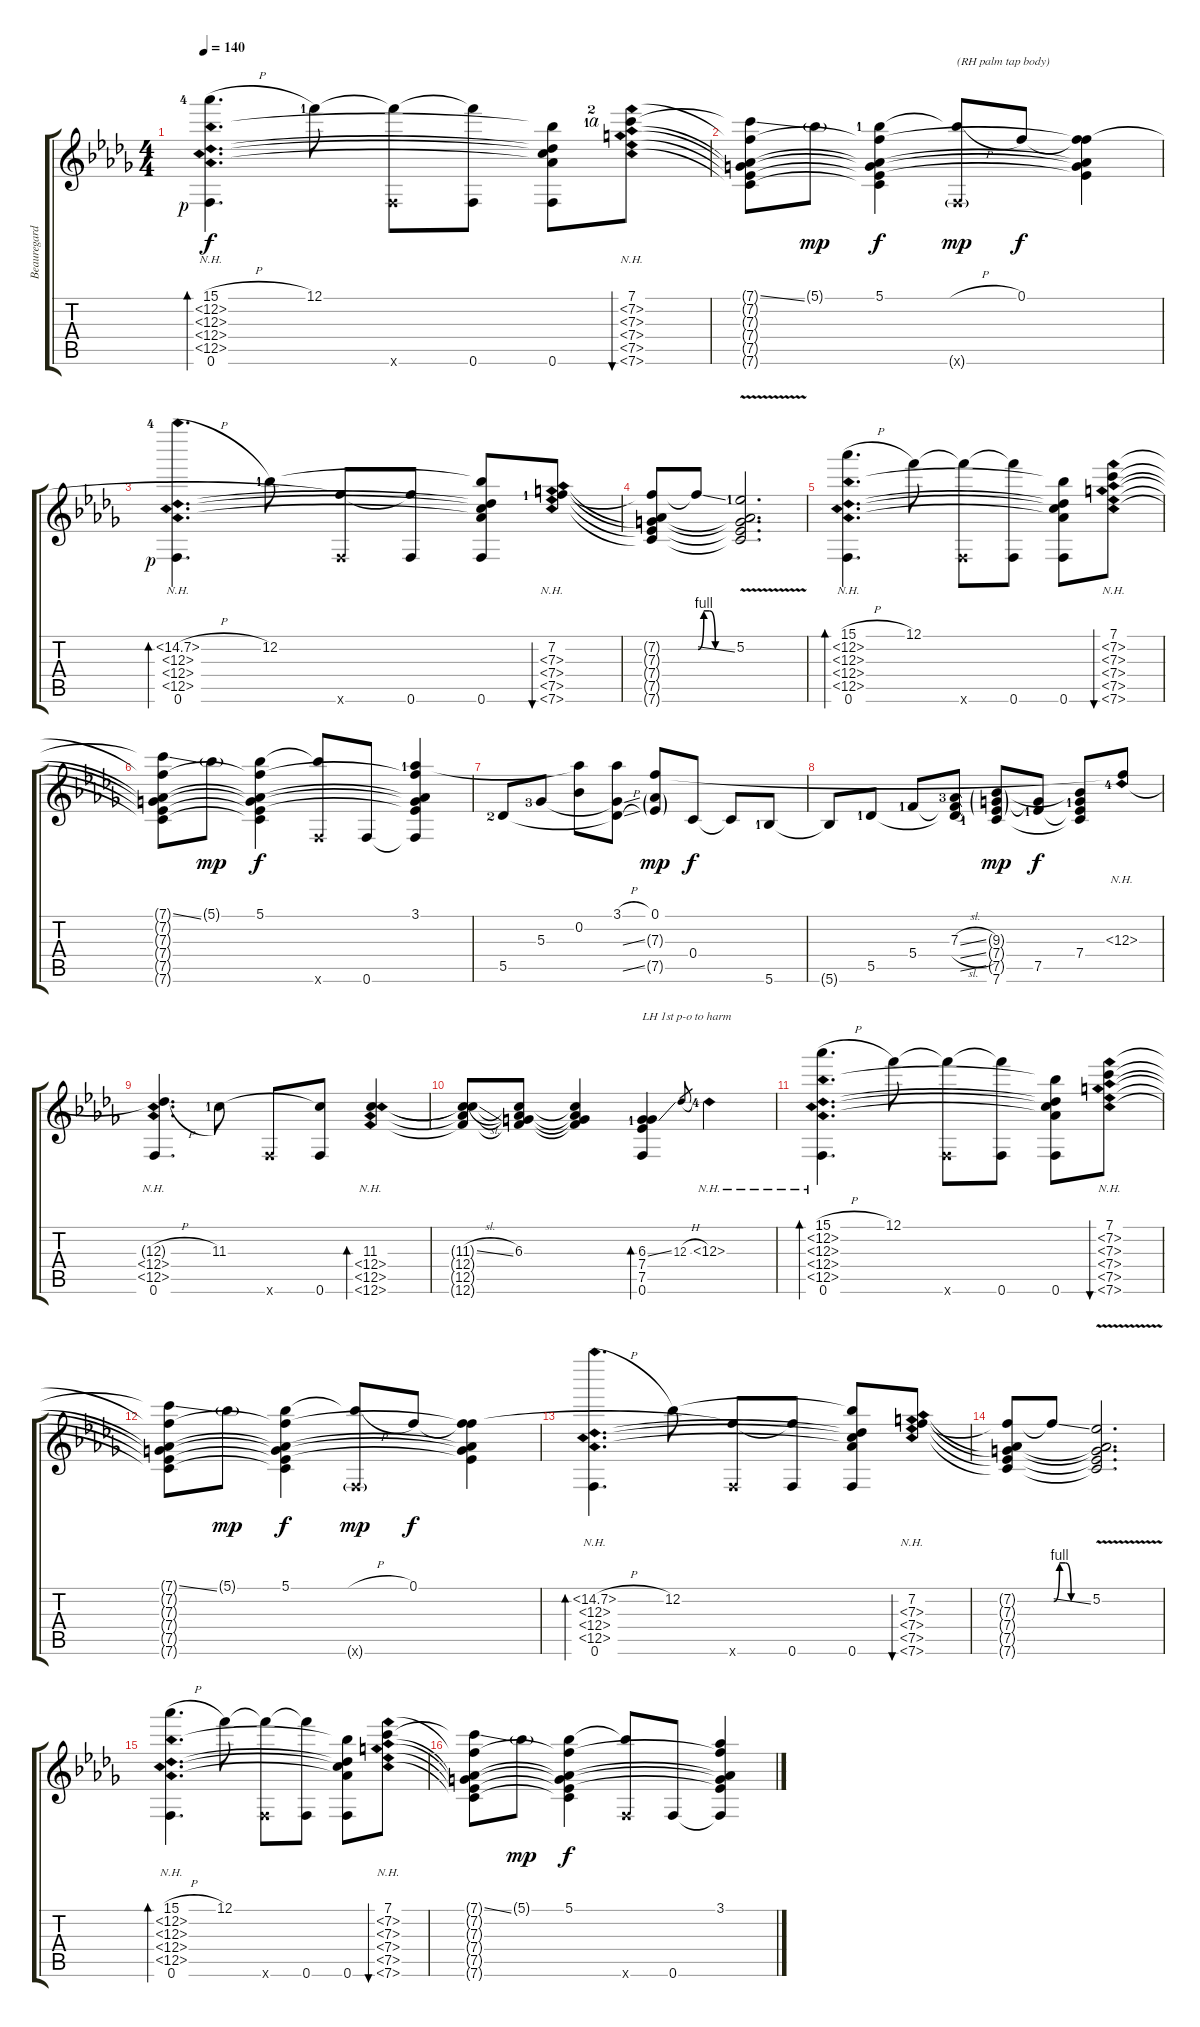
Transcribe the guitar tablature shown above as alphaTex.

\track ("Beauregard SJ guitar" "Beauregard") {instrument acousticguitarsteel}
\staff {score tabs}
\tuning (F4 Bb3 Db3 C3 Ab2 F2) {hide}
\ts (4 4)
\tempo 140
\clef g2
\ks bbminor
(15.1{h lf 5} 12.2{nh} 12.3{nh} 12.4{nh} 12.5{nh} 0.6{rf 1}).4{d bd 60 dy f instrument acousticguitarsteel} 12.1{lf 2}.8 (12.1{t} 0.6{x}).8 (12.1{t} 0.6).8 (12.2{t} 12.3{t} 12.4{t} 12.5{t} 0.6).8 (7.1{lf 2 rf 4} 7.2{nh lf 3} 7.3{nh} 7.4{nh} 7.5{nh} 7.6{nh}).8{bu 60} |
(7.1{ss t} 7.2{t} 7.3{t} 7.4{t} 7.5{t} 7.6{t}).8 5.1{g}.8{dy mp} (5.1{lf 2} 7.2{t} 7.3{t} 7.4{t} 7.5{t} 7.6{t}).4{dy f} (5.1{h t} 0.6{g x}).8{txt "(RH palm tap body)" dy mp} 0.1.8{dy f} (0.1{t} 7.2{t} 7.3{t} 7.4{t} 7.5{t}).4 |
(15.2{nh h lf 5} 12.3{nh} 12.4{nh} 12.5{nh} 0.6{rf 1}).4{d bd 60} 12.2{lf 2}.8 (0.1{t} 0.6{x}).8 (0.1{t} 0.6).8 (12.2{t} 12.3{t} 12.4{t} 12.5{t} 0.6).8 (7.2{lf 2} 7.3{nh} 7.4{nh} 7.5{nh} 7.6{nh}).8{bu 60} |
(7.2{t} 7.3{t} 7.4{t} 7.5{t} 7.6{t}).8 7.2{be (custom 0 0 10 4 20 4 30 0 60 0) ss t}.8 (5.2{v lf 2} 7.3{t} 7.4{t} 7.5{t} 7.6{t}).2{d} |
(15.1{h} 12.2{nh} 12.3{nh} 12.4{nh} 12.5{nh} 0.6).4{d bd 60} 12.1.8 (12.1{t} 0.6{x}).8 (12.1{t} 0.6).8 (12.2{t} 12.3{t} 12.4{t} 12.5{t} 0.6).8 (7.1 7.2{nh} 7.3{nh} 7.4{nh} 7.5{nh} 7.6{nh}).8{bu 60} |
(7.1{ss t} 7.2{t} 7.3{t} 7.4{t} 7.5{t} 7.6{t}).8 5.1{g}.8{dy mp} (5.1 7.2{t} 7.3{t} 7.4{t} 7.5{t} 7.6{t}).4{dy f} (5.1{t} 0.6{x}).8 0.6.8 (3.1{lf 2} 7.2{t} 7.3{t} 7.4{t} 7.5{t} 0.6{t}).4 |
5.5{lf 3}.8 5.3{lf 4}.8 (3.1{t} 0.2).8 (3.1{h} 5.3{sl t} 5.5{sl t}).8 (0.1 7.3{g} 7.5{g}).8{dy mp} 0.4.8{dy f} 0.4{t}.8 5.6{lf 2}.8 |
5.6{t}.8 5.5{lf 2}.8 5.4{lf 2}.8 (7.3{sl lf 4} 5.4{sl t} 5.5{sl t}).8 (9.3{g} 7.4{g} 7.5{g} 7.6{lf 2}).8{dy mp} (7.4{t} 7.5{lf 2}).8{dy f} (9.3{t} 7.4{lf 2} 7.5{t} 7.6{t}).8 (0.1{t} 12.3{nh lf 5}).8 |
(12.3{h t} 12.4{nh} 12.5{nh} 0.6).4{d} 11.3{lf 2}.8 0.6{x}.8 (11.3{t} 0.6).8 (11.3 12.4{nh} 12.5{nh} 12.6{nh}).4{bd 60} |
(11.3{sl t} 12.4{t} 12.5{t} 12.6{t}).8 (6.3 12.4{t} 12.5{t} 12.6{t}).8 (6.3{t} 12.4{t} 12.5{t} 12.6{t}).4 (6.3{ss lf 2} 7.4 7.5 0.6).4{bd 60 txt "LH 1st p-o to harm"} 12.3{h}.8{gr} 12.3{nh lf 5}.4 |
(15.1{h} 12.2{nh} 12.3{nh} 12.4{nh} 12.5{nh} 0.6).4{d bd 60} 12.1.8 (12.1{t} 0.6{x}).8 (12.1{t} 0.6).8 (12.2{t} 12.3{t} 12.4{t} 12.5{t} 0.6).8 (7.1 7.2{nh} 7.3{nh} 7.4{nh} 7.5{nh} 7.6{nh}).8{bu 60} |
(7.1{ss t} 7.2{t} 7.3{t} 7.4{t} 7.5{t} 7.6{t}).8 5.1{g}.8{dy mp} (5.1 7.2{t} 7.3{t} 7.4{t} 7.5{t} 7.6{t}).4{dy f} (5.1{h t} 0.6{g x}).8{dy mp} 0.1.8{dy f} (0.1{t} 7.2{t} 7.3{t} 7.4{t} 7.5{t}).4 |
(15.2{nh h} 12.3{nh} 12.4{nh} 12.5{nh} 0.6).4{d bd 60} 12.2.8 (0.1{t} 0.6{x}).8 (0.1{t} 0.6).8 (12.2{t} 12.3{t} 12.4{t} 12.5{t} 0.6).8 (7.2 7.3{nh} 7.4{nh} 7.5{nh} 7.6{nh}).8{bu 60} |
(7.2{t} 7.3{t} 7.4{t} 7.5{t} 7.6{t}).8 7.2{be (custom 0 0 10 4 20 4 30 0 60 0) ss t}.8 (5.2{v} 7.3{t} 7.4{t} 7.5{t} 7.6{t}).2{d} |
(15.1{h} 12.2{nh} 12.3{nh} 12.4{nh} 12.5{nh} 0.6).4{d bd 60} 12.1.8 (12.1{t} 0.6{x}).8 (12.1{t} 0.6).8 (12.2{t} 12.3{t} 12.4{t} 12.5{t} 0.6).8 (7.1 7.2{nh} 7.3{nh} 7.4{nh} 7.5{nh} 7.6{nh}).8{bu 60} |
(7.1{ss t} 7.2{t} 7.3{t} 7.4{t} 7.5{t} 7.6{t}).8 5.1{g}.8{dy mp} (5.1 7.2{t} 7.3{t} 7.4{t} 7.5{t} 7.6{t}).4{dy f} (5.1{t} 0.6{x}).8 0.6.8 (3.1 7.2{t} 7.3{t} 7.4{t} 7.5{t} 0.6{t}).4
